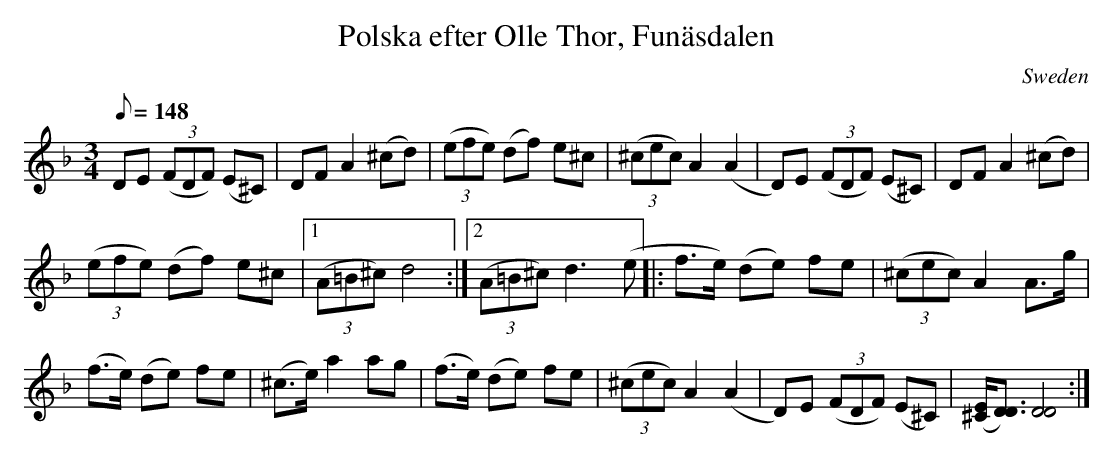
X:1
T:Polska efter Olle Thor, Funäsdalen
L:1/8
M:3/4
O:Sweden
Q:148
K:D min
DE ((3FDF) (E^C) | DF A2 (^cd) | \
((3efe) (df) e^c | ((3^cec) A2 (A2| \
D)E ((3FDF) (E^C) | DF A2 (^cd) |
((3efe) (df) e^c |1 ((3A=B^c) d4 :|2 \
((3A=B^c) d3 (e \
|: f>e) (de) fe | ((3^cec) A2 A>g |
(f>e) (de) fe | (^c>e) a2 ag | \
(f>e) (de) fe | ((3^cec) A2 (A2 | \
D)E ((3FDF) (E^C) | \
L:1/16
([^CE][D3D3]) [D8D8] :|
